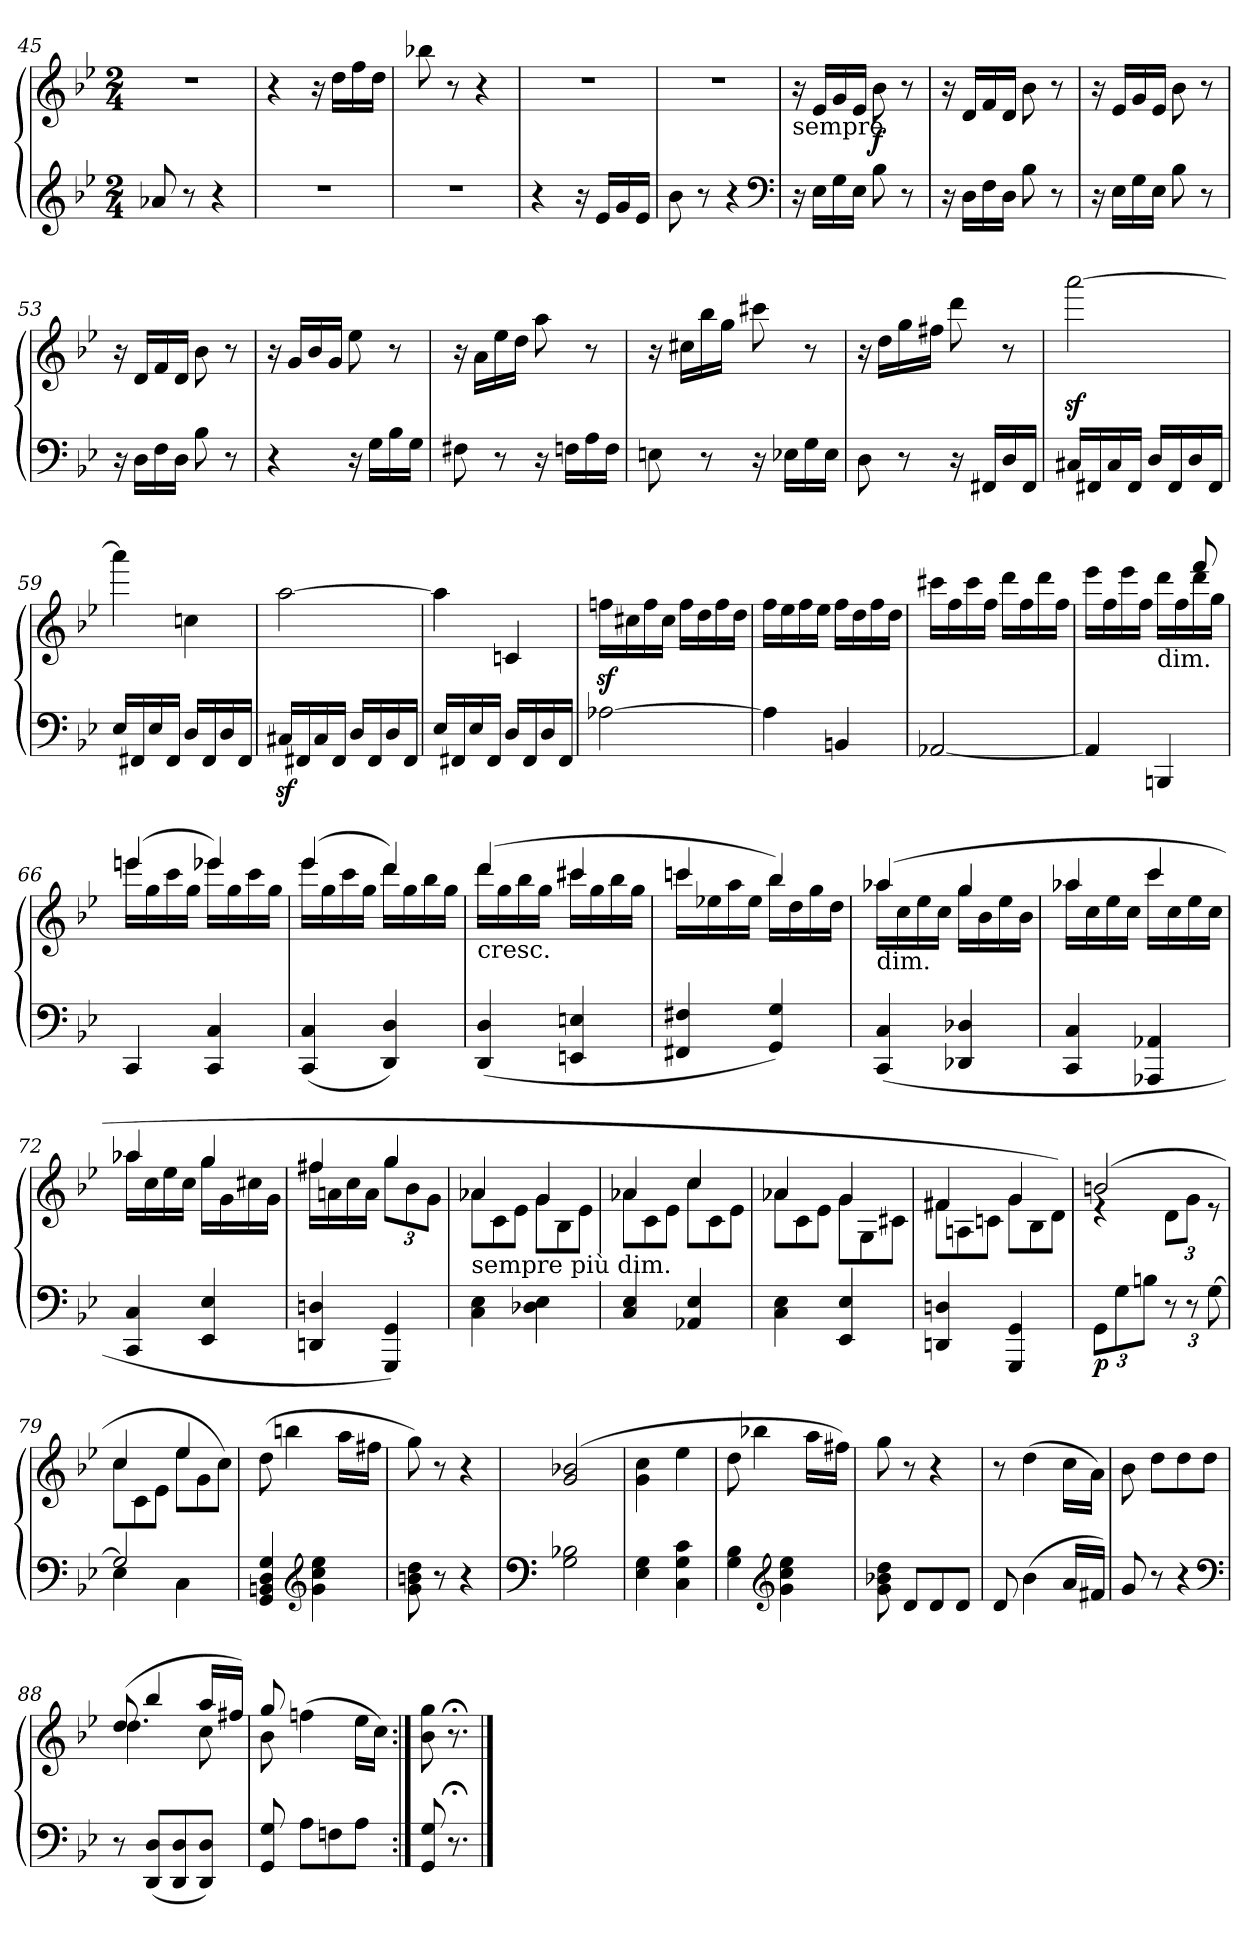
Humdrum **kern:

**kern	**kern	**dynam
*part1	*part1	*part1
*staff2	*staff1	*staff1/2
*clefG2	*clefG2	*
*k[b-e-]	*k[b-e-]	*
*M2/4	*M2/4	*
=45	=45	=45
8a-X/	2r	.
8r	.	.
4r	.	.
=46	=46	=46
2r	4r	.
.	16r	.
.	16dd\LL	.
.	16ff\	.
.	16dd\JJ	.
=47	=47	=47
2r	8bb-X\	.
.	8r	.
.	4r	.
=48	=48	=48
4r	2r	.
16r	.	.
16e-/LL	.	.
16g/	.	.
16e-/JJ	.	.
=49	=49	=49
8b-\	2r	.
8r	.	.
4r	.	.
*clefF4	*	*
!!LO:PB:g=z
=50	=50	=50
!	!LO:TX:b:t=sempre	!
16r	16r	.
16E-\LL	16e-/LL	.
16G\	16g/	.
16E-\JJ	16e-/JJ	.
!	!	!LO:DY:b
8B-\	8b-\	f
8r	8r	.
=51	=51	=51
16r	16r	.
16D\LL	16d/LL	.
16F\	16f/	.
16D\JJ	16d/JJ	.
8B-\	8b-\	.
8r	8r	.
=52	=52	=52
16r	16r	.
16E-\LL	16e-/LL	.
16G\	16g/	.
16E-\JJ	16e-/JJ	.
8B-\	8b-\	.
8r	8r	.
=53	=53	=53
16r	16r	.
16D\LL	16d/LL	.
16F\	16f/	.
16D\JJ	16d/JJ	.
8B-\	8b-\	.
8r	8r	.
=54	=54	=54
4r	16r	.
.	16g/LL	.
.	16b-/	.
.	16g/JJ	.
16r	8ee-\	.
16G\LL	.	.
16B-\	8r	.
16G\JJ	.	.
=55	=55	=55
8F#X\	16r	.
.	16a\LL	.
8r	16ee-\	.
.	16dd\JJ	.
16r	8aa\	.
16Fn\LL	.	.
16A\	8r	.
16F\JJ	.	.
!!LO:LB:g=z
=56	=56	=56
8En\	16r	.
.	16cc#X\LL	.
8r	16bb-\	.
.	16gg\JJ	.
16r	8ccc#X\	.
16E-X\LL	.	.
16G\	8r	.
16E-\JJ	.	.
=57	=57	=57
8D\	16r	.
.	16dd\LL	.
8r	16gg\	.
.	16ff#X\JJ	.
16r	8ddd\	.
16FF#X/LL	.	.
16D/	8r	.
16FF#/JJ	.	.
=58	=58	=58
16C#X/LL	[2aaaz<\	.
16FF#X/	.	.
16C#/	.	.
16FF#/JJ	.	.
16D/LL	.	.
16FF#/	.	.
16D/	.	.
16FF#/JJ	.	.
=59	=59	=59
16E-/LL	4aaa\]	.
16FF#X/	.	.
16E-/	.	.
16FF#/JJ	.	.
16D/LL	4ccn\	.
16FF#/	.	.
16D/	.	.
16FF#/JJ	.	.
=60	=60	=60
16C#Xz>/LL	[2aa\	.
16FF#X/	.	.
16C#/	.	.
16FF#/JJ	.	.
16D/LL	.	.
16FF#/	.	.
16D/	.	.
16FF#/JJ	.	.
!!LO:LB:g=z
=61	=61	=61
16E-/LL	4aa\]	.
16FF#X/	.	.
16E-/	.	.
16FF#/JJ	.	.
16D/LL	4cn/	.
16FF#/	.	.
16D/	.	.
16FF#/JJ	.	.
=62	=62	=62
[2A-X\	16ffnz<\LL	.
.	16cc#X\	.
.	16ff\	.
.	16cc#\JJ	.
.	16ff\LL	.
.	16dd\	.
.	16ff\	.
.	16dd\JJ	.
=63	=63	=63
4A-\]	16ff\LL	.
.	16ee-\	.
.	16ff\	.
.	16ee-\JJ	.
4BBn/	16ff\LL	.
.	16dd\	.
.	16ff\	.
.	16dd\JJ	.
=64	=64	=64
[2AA-X/	16ccc#X\LL	.
.	16ff\	.
.	16ccc#\	.
.	16ff\JJ	.
.	16ddd\LL	.
.	16ff\	.
.	16ddd\	.
.	16ff\JJ	.
=65	=65	=65
*	*^	*
4AA-/]	4.ryy	16eee-\LL	.
.	.	16ff\	.
.	.	16eee-\	.
.	.	16ff\JJ	.
!	!	!LO:TX:b:t=dim.	!
4BBBn/	.	16ddd\LL	.
.	.	16ff\	.
.	8fff/	16ddd\	.
.	.	16gg\JJ	.
!!LO:LB:g=z	!!
=66	=66	=66	=66
4CC/	(4eeen/	16eeen\LL	.
.	.	16gg\	.
.	.	16ccc\	.
.	.	16gg\JJ	.
4CC/ 4C/	4eee-X/)	16eee-X\LL	.
.	.	16gg\	.
.	.	16ccc\	.
.	.	16gg\JJ	.
=67	=67	=67	=67
(4CC/ 4C/	(4eee-/	16eee-\LL	.
.	.	16gg\	.
.	.	16ccc\	.
.	.	16gg\JJ	.
4DD/ 4D/)	4ddd/)	16ddd\LL	.
.	.	16gg\	.
.	.	16bb-\	.
.	.	16gg\JJ	.
=68	=68	=68	=68
!	!LO:TX:b:t=cresc.	!	!
(4DD/ 4D/	(4ddd/	16ddd\LL	.
.	.	16gg\	.
.	.	16bb-\	.
.	.	16gg\JJ	.
4EEn/ 4En/	4ccc#X/	16ccc#X\LL	.
.	.	16gg\	.
.	.	16bb-\	.
.	.	16gg\JJ	.
=69	=69	=69	=69
4FF#X/ 4F#X/	4cccn/	16cccn\LL	.
.	.	16ee-X\	.
.	.	16aa\	.
.	.	16ee-\JJ	.
4GG/ 4G/)	4bb-/)	16bb-\LL	.
.	.	16dd\	.
.	.	16gg\	.
.	.	16dd\JJ	.
=70	=70	=70	=70
!	!LO:TX:b:t=dim.	!	!
(4CC/ 4C/	(4aa-X/	16aa-X\LL	.
.	.	16cc\	.
.	.	16ee-\	.
.	.	16cc\JJ	.
4DD-X/ 4D-X/	4gg/	16gg\LL	.
.	.	16b-\	.
.	.	16ee-\	.
.	.	16b-\JJ	.
!!LO:LB:g=z	!!
=71	=71	=71	=71
4CC/ 4C/	4aa-X/	16aa-X\LL	.
.	.	16cc\	.
.	.	16ee-\	.
.	.	16cc\JJ	.
4AAA-X/ 4AA-X/	4ccc/	16ccc\LL	.
.	.	16cc\	.
.	.	16ee-\	.
.	.	16cc\JJ	.
=72	=72	=72	=72
4CC/ 4C/	4aa-X/	16aa-X\LL	.
.	.	16cc\	.
.	.	16ee-\	.
.	.	16cc\JJ	.
4EE-/ 4E-/	4gg/	16gg\LL	.
.	.	16g\	.
.	.	16cc#X\	.
.	.	16g\JJ	.
=73	=73	=73	=73
4DDn/ 4Dn/	4ff#X/	16ff#X\LL	.
.	.	16an\	.
.	.	16cc\	.
.	.	16a\JJ	.
*	*	*Xbrackettup	*
4GGG/ 4GG/)	4gg/	12gg\L	.
.	.	12b-\	.
.	.	12g\J	.
=74	=74	=74	=74
*	*	*Xtuplet	*
!	!LO:TX:b:t=sempre più dim.	!	!
4C\ 4E-\	4a-X/	12a-X\L	.
.	.	12c\	.
.	.	12e-\J	.
4D-X\ 4E-\	4g/	12g\L	.
.	.	12B-\	.
.	.	12e-\J	.
=75	=75	=75	=75
4C/ 4E-/	4a-X/	12a-X\L	.
.	.	12c\	.
.	.	12e-\J	.
4AA-X/ 4E-/	4cc/	12cc\L	.
.	.	12c\	.
.	.	12e-\J	.
!!LO:LB:g=z	!!
=76	=76	=76	=76
4C\ 4E-\	4a-X/	12a-X\L	.
.	.	12c\	.
.	.	12e-\J	.
4EE-/ 4E-/	4g/	12g\L	.
.	.	12G\	.
.	.	12c#X\J	.
=77	=77	=77	=77
4DDn/ 4Dn/	4f#X/	12f#X\L	.
.	.	12An\	.
.	.	12cn\J	.
4GGG/ 4GG/	4g/	12g\L	.
.	.	12B-\	.
.	.	12d\J)	.
=78	=78	=78	=78
*Xbrackettup	*	*	*
!	!	!	!LO:DY:b=2
12GG\L	(>2bn/	4rd	p
12G\	.	.	.
12Bn\J	.	.	.
*	*	*tuplet	*
12r	.	12d\L	.
12r	.	12g\J	.
[12G\	.	12rd	.
=79	=79	=79	=79
*^	*	*	*
*	*	*	*Xtuplet	*
2G/]	4E-\	4cc/	12cc\L	.
.	.	.	12c\	.
.	.	.	12e-\J	.
.	4C\	4ee-/	12ee-\L	.
.	.	.	12g\	.
.	.	.	12cc\J)	.
*v	*v	*	*	*
*	*v	*v	*
=80	=80	=80
4GG/ 4BBn/ 4D/ 4G/	(8dd\	.
.	4bbn\	.
*clefG2	*	*
4g\ 4cc\ 4ee-\	.	.
.	16aa\LL	.
.	16ff#X\JJ	.
=81	=81	=81
8g\ 8bn\ 8dd\	8gg\)	.
8r	8r	.
4r	4r	.
=82	=82	=82
*clefF4	*	*
2G\ 2B-X\	(>2g/ 2b-X/	.
!!LO:PB:g=z
=83	=83	=83
4E-\ 4G\	4g\ 4cc\	.
4C\ 4G\ 4c\	4ee-\	.
=84	=84	=84
4G\ 4B-\	8dd\	.
.	4bb-X\	.
*clefG2	*	*
4g\ 4cc\ 4ee-\	.	.
.	16aa\LL	.
.	16ff#X\JJ)	.
=85	=85	=85
8g\ 8b-X\ 8dd\	8gg\	.
8d/L	8r	.
8d/	4r	.
8d/J	.	.
=86	=86	=86
8d/	8r	.
(>4b-\	(4dd\	.
16a/LL	16cc\LL	.
16f#X/JJ)	16a\JJ)	.
=87	=87	=87
8g/	8b-\	.
!	!	!LO:DY:b
8r	8dd\L	cresc.
4r	8dd\	.
.	8dd\J	.
*clefF4	*	*
=88	=88	=88
*	*^	*
8r	(8dd/	4.dd\	.
(8DD/ 8D/L	4bb-/	.	.
8DD/ 8D/	.	.	.
8DD/ 8D/J)	16aa/LL	8cc\	.
.	16ff#X/JJ)	.	.
=89	=89	=89	=89
8GG/ 8G/	8gg/	8b-\	.
8A\L	4ryy	(4ffn\	.
8Fn\	.	.	.
8A\J	8ryy	16ee-\LL	.
.	.	16cc\JJ)	.
*	*v	*v	*
=89:|!	=89:|!	=89:|!
8GG/ 8G/	8b-\ 8gg\	.
8.r;<	8.r;<	.
==	==	==
*-	*-	*-
